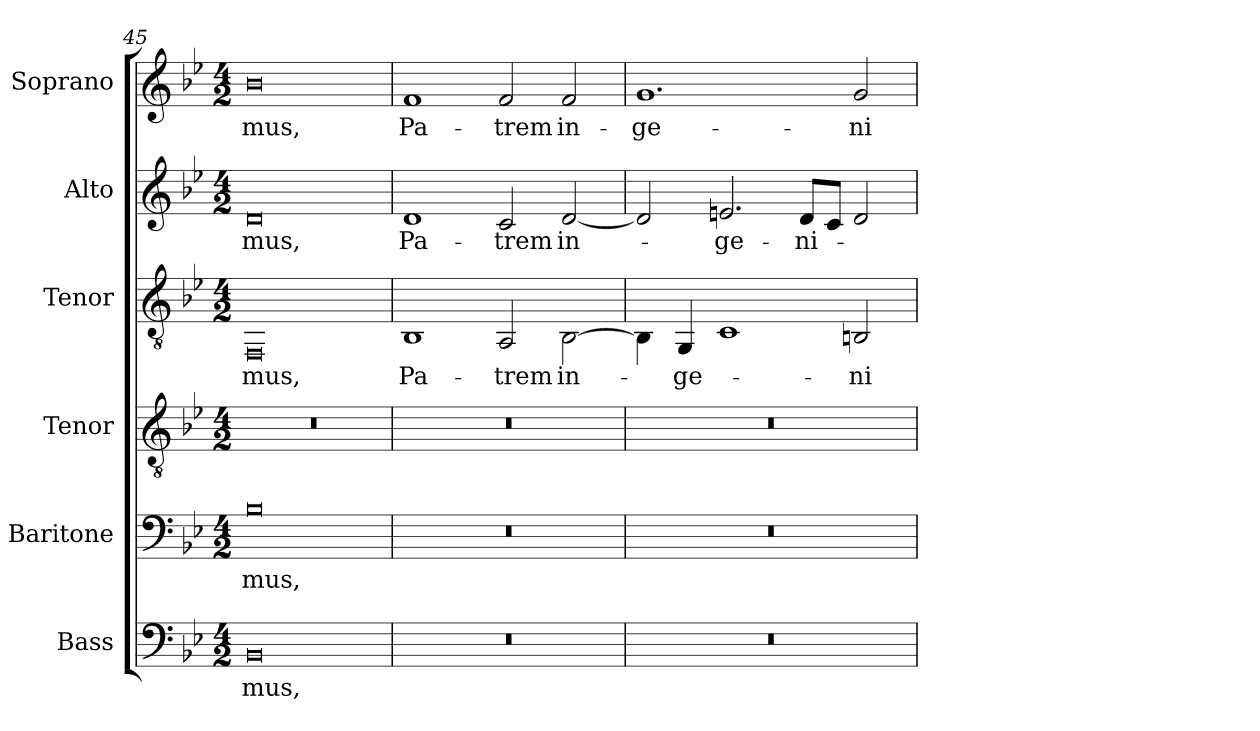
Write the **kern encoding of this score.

**kern	**text	**kern	**text	**kern	**kern	**text	**kern	**text	**kern	**text
*part6	*part6	*part5	*part5	*part4	*part3	*part3	*part2	*part2	*part1	*part1
*staff6	*staff6	*staff5	*staff5	*staff4	*staff3	*staff3	*staff2	*staff2	*staff1	*staff1
*I"Bass	*	*I"Baritone	*	*I"Tenor	*I"Tenor	*	*I"Alto	*	*I"Soprano	*
*I'B.	*	*I'Bar.	*	*I'T2.	*I'T1.	*	*I'A.	*	*I'S.	*
*clefF4	*	*clefF4	*	*clefGv2	*clefGv2	*	*clefG2	*	*clefG2	*
*	*	*	*	*ITrd7c12	*	*	*	*	*	*
*k[b-e-]	*	*k[b-e-]	*	*k[b-e-]	*k[b-e-]	*	*k[b-e-]	*	*k[b-e-]	*
*B-:	*	*B-:	*	*B-:	*B-:	*	*B-:	*	*B-:	*
*M4/2	*	*M4/2	*	*M4/2	*M4/2	*	*M4/2	*	*M4/2	*
=45	=45	=45	=45	=45	=45	=45	=45	=45	=45	=45
!	!LO:LY:b:color=#000000	!	!	!	!	!	!	!	!	!
!	!	!	!LO:LY:b:color=#000000	!LO:N:vis=1	!	!	!	!	!	!
!	!	!	!	!	!	!LO:LY:b:color=#000000	!	!	!	!
!	!	!	!	!	!	!	!	!LO:LY:b:color=#000000	!	!
!	!	!	!	!	!	!	!	!	!	!LO:LY:b:color=#000000
0BB-i	-mus,	0B-i	-mus,	0r	0FFi	-mus,	0di	-mus,	0b-i	-mus,
=46	=46	=46	=46	=46	=46	=46	=46	=46	=46	=46
!LO:N:vis=1	!	!LO:N:vis=1	!	!LO:N:vis=1	!	!	!	!	!	!
!	!	!	!	!	!	!LO:LY:b:color=#000000	!	!	!	!
!	!	!	!	!	!	!	!	!LO:LY:b:color=#000000	!	!
!	!	!	!	!	!	!	!	!	!	!LO:LY:b:color=#000000
0r	.	0r	.	0r	1BB-i	Pa-	1di	Pa-	1fi	Pa-
!	!	!	!	!	!	!LO:LY:b:color=#000000	!	!	!	!
!	!	!	!	!	!	!	!	!LO:LY:b:color=#000000	!	!
!	!	!	!	!	!	!	!	!	!	!LO:LY:b:color=#000000
.	.	.	.	.	2AAi/	-trem	2ci/	-trem	2fi/	-trem
!	!	!	!	!	!	!LO:LY:b:color=#000000	!	!	!	!
!	!	!	!	!	!	!	!	!LO:LY:b:color=#000000	!	!
!	!	!	!	!	!	!	!	!	!	!LO:LY:b:color=#000000
.	.	.	.	.	[2BB-i\	in-	[2di/	in-	2fi/	in-
=47	=47	=47	=47	=47	=47	=47	=47	=47	=47	=47
!LO:N:vis=1	!	!LO:N:vis=1	!	!LO:N:vis=1	!	!	!	!	!	!
!	!	!	!	!	!	!	!	!	!	!LO:LY:b:color=#000000
0r	.	0r	.	0r	4BB-i\]	.	2di/]	.	1.gi	-ge-
!	!	!	!	!	!	!LO:LY:b:color=#000000	!	!	!	!
.	.	.	.	.	4GGi/	-ge-	.	.	.	.
!	!	!	!	!	!	!	!	!LO:LY:b:color=#000000	!	!
.	.	.	.	.	1Ci	.	2.eni/	-ge-	.	.
!	!	!	!	!	!	!	!	!LO:LY:b:color=#000000	!	!
.	.	.	.	.	.	.	8di/L	-ni-	.	.
.	.	.	.	.	.	.	8ci/J	.	.	.
!	!	!	!	!	!	!LO:LY:b:color=#000000	!	!	!	!
!	!	!	!	!	!	!	!	!	!	!LO:LY:b:color=#000000
.	.	.	.	.	2BBni/	-ni-	2di/	.	2gi/	-ni-
=	=	=	=	=	=	=	=	=	=	=
*-	*-	*-	*-	*-	*-	*-	*-	*-	*-	*-
